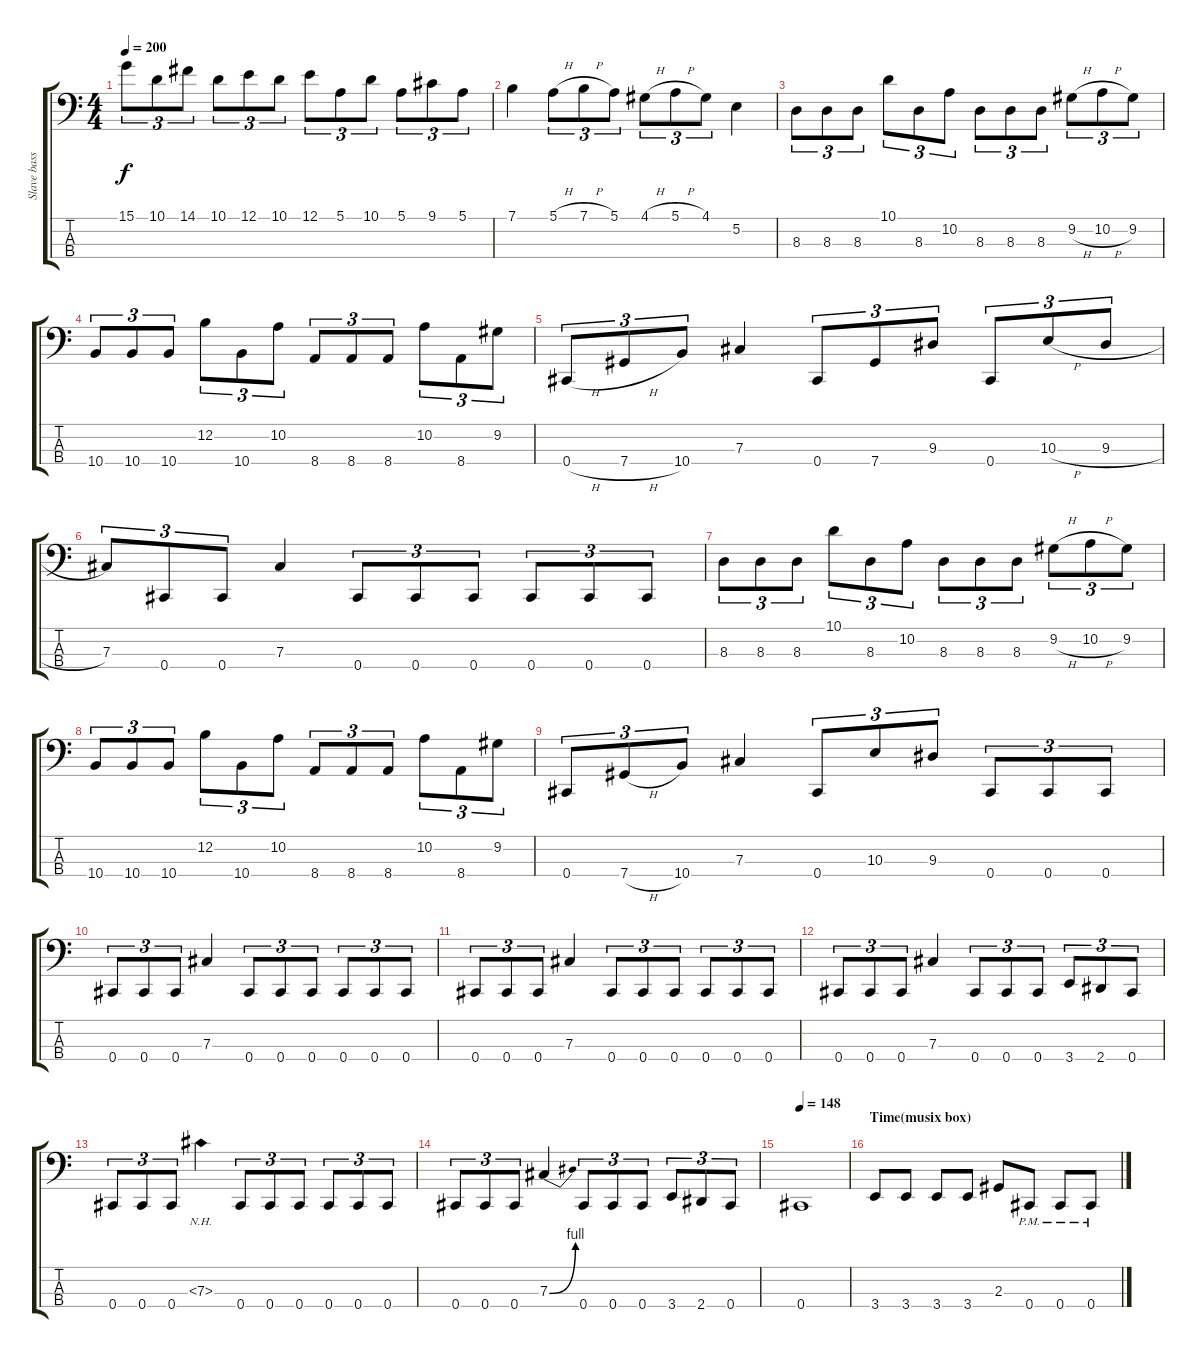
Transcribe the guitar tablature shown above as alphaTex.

\track ("Slave bass(charles)" "Slave bass") {instrument electricbassfinger}
\staff {score tabs}
\tuning (E2 B1 Gb1 Db1) {hide}
\ts (4 4)
\tempo 200
\clef f4
\ks c
15.1.8{tu (3 2) dy f} 10.1.8{tu (3 2)} 14.1.8{tu (3 2)} 10.1.8{tu (3 2)} 12.1.8{tu (3 2)} 10.1.8{tu (3 2)} 12.1.8{tu (3 2)} 5.1.8{tu (3 2)} 10.1.8{tu (3 2)} 5.1.8{tu (3 2)} 9.1.8{tu (3 2)} 5.1.8{tu (3 2)} |
7.1.4 5.1{h}.8{tu (3 2)} 7.1{h}.8{tu (3 2)} 5.1.8{tu (3 2)} 4.1{h}.8{tu (3 2)} 5.1{h}.8{tu (3 2)} 4.1.8{tu (3 2)} 5.2.4 |
8.3.8{tu (3 2)} 8.3.8{tu (3 2)} 8.3.8{tu (3 2)} 10.1.8{tu (3 2)} 8.3.8{tu (3 2)} 10.2.8{tu (3 2)} 8.3.8{tu (3 2)} 8.3.8{tu (3 2)} 8.3.8{tu (3 2)} 9.2{h}.8{tu (3 2)} 10.2{h}.8{tu (3 2)} 9.2.8{tu (3 2)} |
10.4.8{tu (3 2)} 10.4.8{tu (3 2)} 10.4.8{tu (3 2)} 12.2.8{tu (3 2)} 10.4.8{tu (3 2)} 10.2.8{tu (3 2)} 8.4.8{tu (3 2)} 8.4.8{tu (3 2)} 8.4.8{tu (3 2)} 10.2.8{tu (3 2)} 8.4.8{tu (3 2)} 9.2.8{tu (3 2)} |
0.4{h}.8{tu (3 2)} 7.4{h}.8{tu (3 2)} 10.4.8{tu (3 2)} 7.3.4 0.4.8{tu (3 2)} 7.4.8{tu (3 2)} 9.3.8{tu (3 2)} 0.4.8{tu (3 2)} 10.3{h}.8{tu (3 2)} 9.3{h}.8{tu (3 2)} |
7.3.8{tu (3 2)} 0.4.8{tu (3 2)} 0.4.8{tu (3 2)} 7.3.4 0.4.8{tu (3 2)} 0.4.8{tu (3 2)} 0.4.8{tu (3 2)} 0.4.8{tu (3 2)} 0.4.8{tu (3 2)} 0.4.8{tu (3 2)} |
8.3.8{tu (3 2)} 8.3.8{tu (3 2)} 8.3.8{tu (3 2)} 10.1.8{tu (3 2)} 8.3.8{tu (3 2)} 10.2.8{tu (3 2)} 8.3.8{tu (3 2)} 8.3.8{tu (3 2)} 8.3.8{tu (3 2)} 9.2{h}.8{tu (3 2)} 10.2{h}.8{tu (3 2)} 9.2.8{tu (3 2)} |
10.4.8{tu (3 2)} 10.4.8{tu (3 2)} 10.4.8{tu (3 2)} 12.2.8{tu (3 2)} 10.4.8{tu (3 2)} 10.2.8{tu (3 2)} 8.4.8{tu (3 2)} 8.4.8{tu (3 2)} 8.4.8{tu (3 2)} 10.2.8{tu (3 2)} 8.4.8{tu (3 2)} 9.2.8{tu (3 2)} |
0.4.8{tu (3 2)} 7.4{h}.8{tu (3 2)} 10.4.8{tu (3 2)} 7.3.4 0.4.8{tu (3 2)} 10.3.8{tu (3 2)} 9.3.8{tu (3 2)} 0.4.8{tu (3 2)} 0.4.8{tu (3 2)} 0.4.8{tu (3 2)} |
0.4.8{tu (3 2)} 0.4.8{tu (3 2)} 0.4.8{tu (3 2)} 7.3.4 0.4.8{tu (3 2)} 0.4.8{tu (3 2)} 0.4.8{tu (3 2)} 0.4.8{tu (3 2)} 0.4.8{tu (3 2)} 0.4.8{tu (3 2)} |
0.4.8{tu (3 2)} 0.4.8{tu (3 2)} 0.4.8{tu (3 2)} 7.3.4 0.4.8{tu (3 2)} 0.4.8{tu (3 2)} 0.4.8{tu (3 2)} 0.4.8{tu (3 2)} 0.4.8{tu (3 2)} 0.4.8{tu (3 2)} |
0.4.8{tu (3 2)} 0.4.8{tu (3 2)} 0.4.8{tu (3 2)} 7.3.4 0.4.8{tu (3 2)} 0.4.8{tu (3 2)} 0.4.8{tu (3 2)} 3.4.8{tu (3 2)} 2.4.8{tu (3 2)} 0.4.8{tu (3 2)} |
0.4.8{tu (3 2)} 0.4.8{tu (3 2)} 0.4.8{tu (3 2)} 7.3{nh}.4 0.4.8{tu (3 2)} 0.4.8{tu (3 2)} 0.4.8{tu (3 2)} 0.4.8{tu (3 2)} 0.4.8{tu (3 2)} 0.4.8{tu (3 2)} |
0.4.8{tu (3 2)} 0.4.8{tu (3 2)} 0.4.8{tu (3 2)} 7.3{be (bend 0 0 60 4)}.4 0.4.8{tu (3 2)} 0.4.8{tu (3 2)} 0.4.8{tu (3 2)} 3.4.8{tu (3 2)} 2.4.8{tu (3 2)} 0.4.8{tu (3 2)} |
\tempo 148
0.4.1 |
\section ("" "Time(musix box)")
3.4.8 3.4.8 3.4.8 3.4.8 2.3.8 0.4{pm}.8 0.4{pm}.8 0.4{pm}.8
